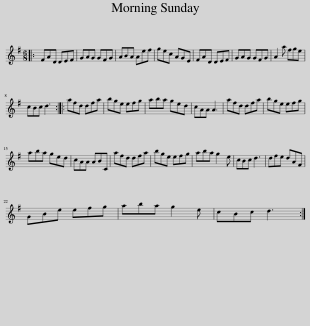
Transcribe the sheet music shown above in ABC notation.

X:1
L:1/8
M:6/8
I:linebreak $
K:G
V:1 treble
V:1
|: FAD DEF | GAG GFG | ABA Aef | gec AGE | FAD DEF | %5
 GAG GFG | A2 a fge |$ cBc d3 :: afd dfa | bge efg | %10
 aba ged | cAA A3 | afd dfa | bge efg |$ aba ged | %15
 cAA ABC | afd dfa | bge efg | aba g2 e | cBc d3 | %20
 dfe dAF |$ GBe efg | aba g2 e | cBc d3 :| %24
